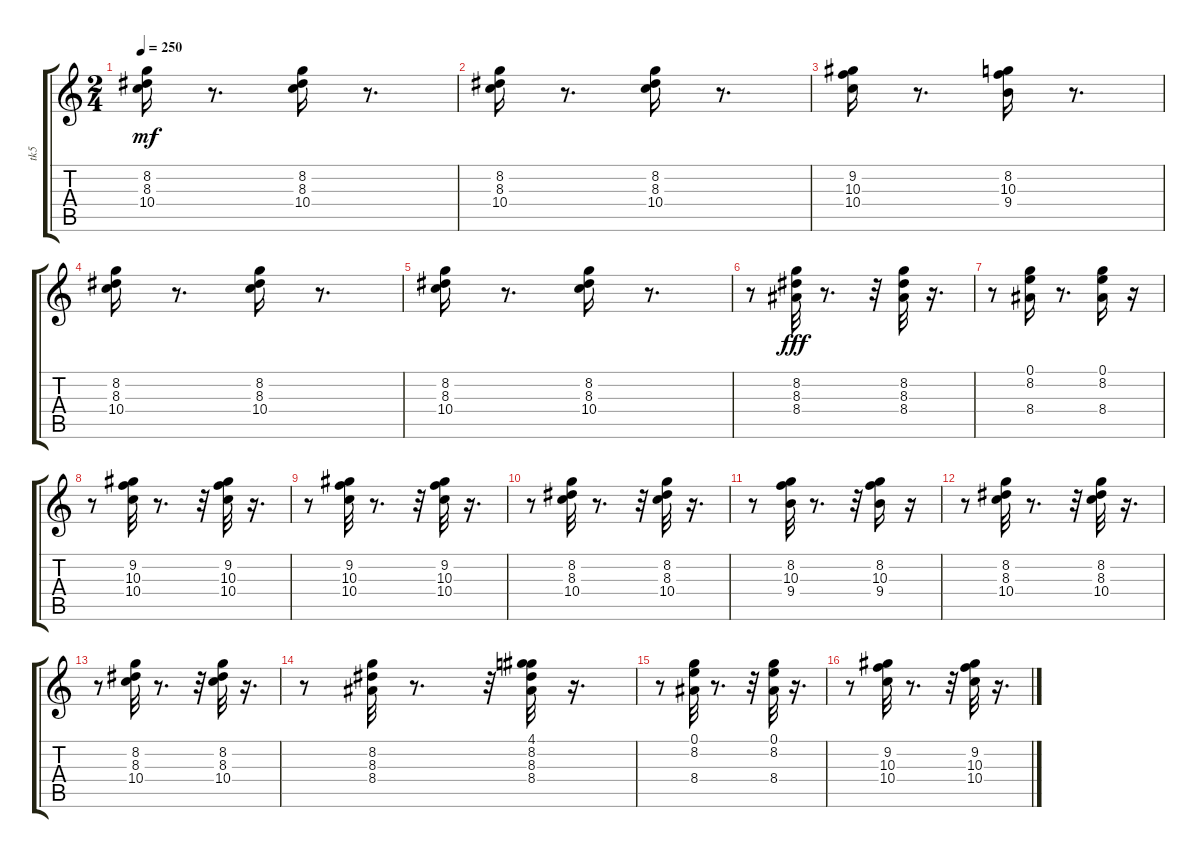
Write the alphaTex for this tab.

\track ("tk5" "tk5") {instrument electricguitarjazz}
\staff {score tabs}
\tuning (E4 B3 G3 D3 A2 E2) {hide}
\ts (2 4)
\tempo 250
\clef g2
\ks c
(8.2 8.3 10.4).16{dy mf} r.8{d} (8.2 8.3 10.4).16 r.8{d} |
(8.2 8.3 10.4).16 r.8{d} (8.2 8.3 10.4).16 r.8{d} |
(9.2 10.3 10.4).16 r.8{d} (8.2 10.3 9.4).16 r.8{d} |
(8.2 8.3 10.4).16 r.8{d} (8.2 8.3 10.4).16 r.8{d} |
(8.2 8.3 10.4).16 r.8{d} (8.2 8.3 10.4).16 r.8{d} |
r.8 (8.2 8.3 8.4).32{dy fff} r.8{d} r.32 (8.2 8.3 8.4).32 r.16{d} |
r.8 (0.1 8.2 8.4).16 r.8{d} (0.1 8.2 8.4).16 r.16 |
r.8 (9.2 10.3 10.4).32 r.8{d} r.32 (9.2 10.3 10.4).32 r.16{d} |
r.8 (9.2 10.3 10.4).32 r.8{d} r.32 (9.2 10.3 10.4).32 r.16{d} |
r.8 (8.2 8.3 10.4).32 r.8{d} r.32 (8.2 8.3 10.4).32 r.16{d} |
r.8 (8.2 10.3 9.4).32 r.8{d} r.32 (8.2 10.3 9.4).16 r.16 |
r.8 (8.2 8.3 10.4).32 r.8{d} r.32 (8.2 8.3 10.4).32 r.16{d} |
r.8 (8.2 8.3 10.4).32 r.8{d} r.32 (8.2 8.3 10.4).32 r.16{d} |
r.8 (8.2 8.3 8.4).32 r.8{d} r.32 (4.1 8.2 8.3 8.4).32 r.16{d} |
r.8 (0.1 8.2 8.4).32 r.8{d} r.32 (0.1 8.2 8.4).32 r.16{d} |
r.8 (9.2 10.3 10.4).32 r.8{d} r.32 (9.2 10.3 10.4).32 r.16{d}
